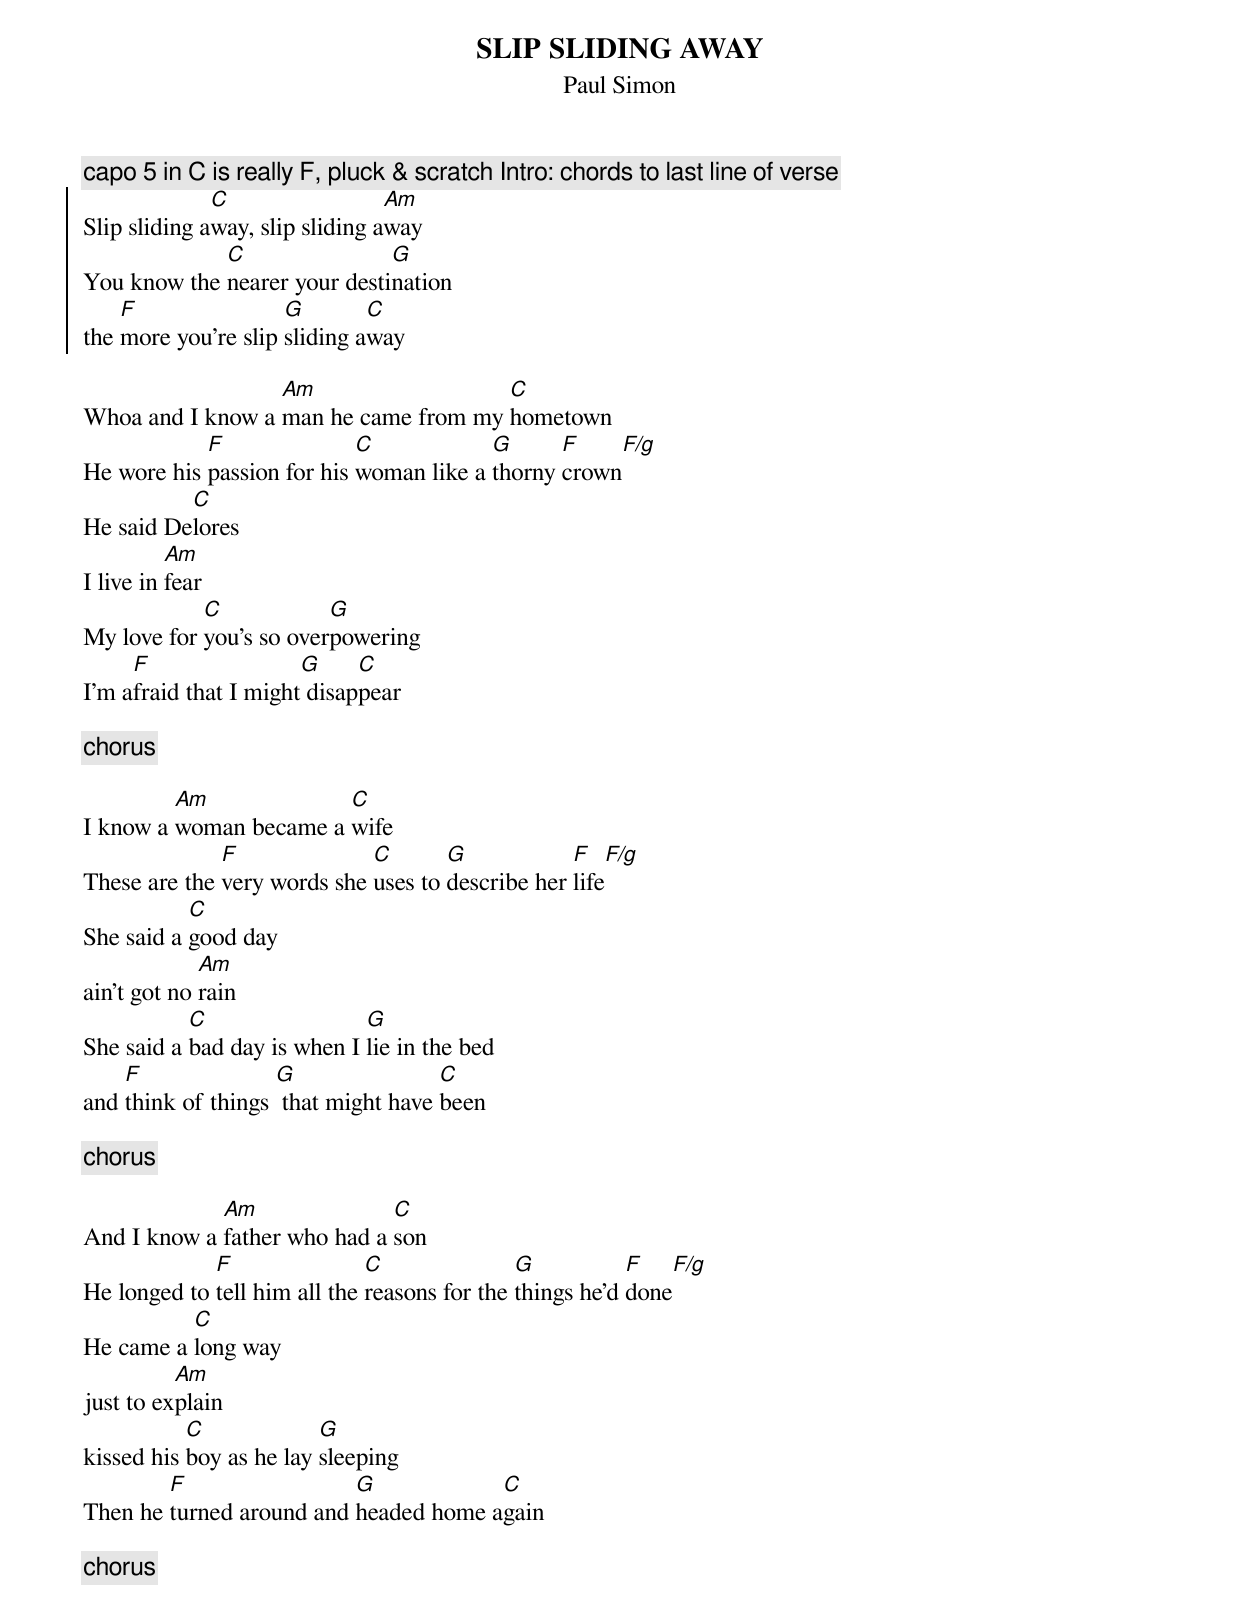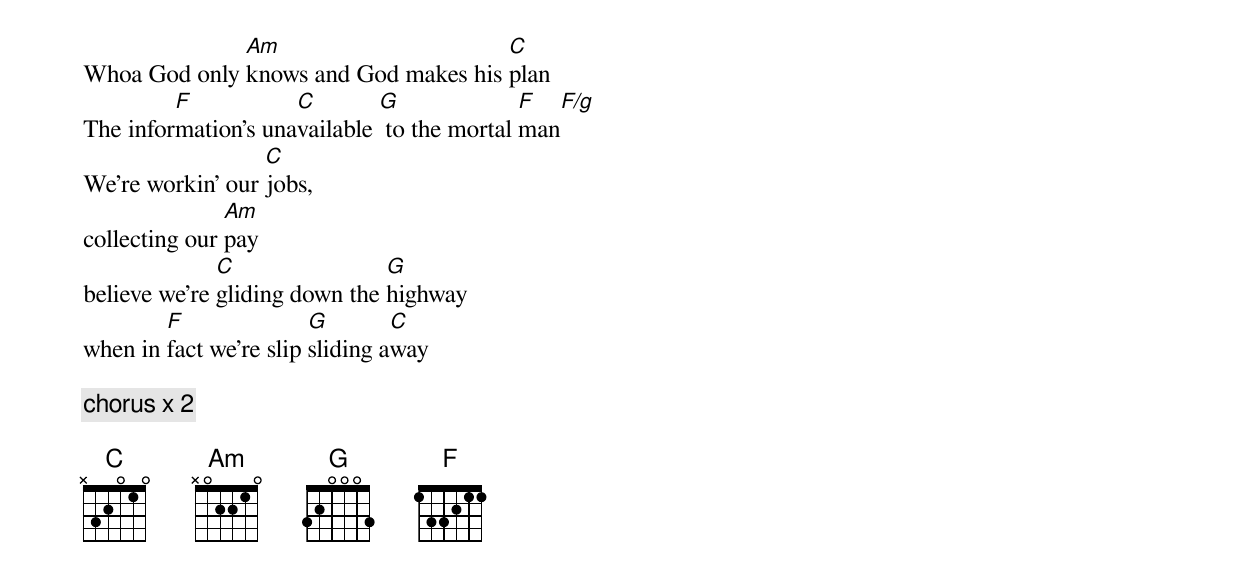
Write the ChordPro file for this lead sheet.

{title: SLIP SLIDING AWAY}
{subtitle: Paul Simon}
{c:capo 5 in C is really F, pluck & scratch Intro: chords to last line of verse}
{soc}
Slip sliding a[C]way, slip sliding a[Am]way
You know the [C]nearer your desti[G]nation
the [F]more you’re slip [G]sliding a[C]way
{eoc}

Whoa and I know a [Am]man he came from my [C]hometown
He wore his [F]passion for his [C]woman like a [G]thorny [F]crown[F/g]
He said De[C]lores
I live in [Am]fear
My love for [C]you's so over[G]powering
I'm a[F]fraid that I might[G] disap[C]pear

{c:chorus}

I know a [Am]woman became a [C]wife
These are the [F]very words she [C]uses to [G]describe her [F]life[F/g]
She said a [C]good day
ain't got no [Am]rain
She said a [C]bad day is when I [G]lie in the bed
and [F]think of things [G] that might have [C]been

{c:chorus}

And I know a [Am]father who had a [C]son
He longed to [F]tell him all the [C]reasons for the [G]things he'd [F]done[F/g]
He came a [C]long way
just to ex[Am]plain
kissed his [C]boy as he lay [G]sleeping
Then he [F]turned around and [G]headed home a[C]gain

{c:chorus}

Whoa God only [Am]knows and God makes his [C]plan
The infor[F]mation's una[C]vailable [G] to the mortal [F]man[F/g]
We're workin' our [C]jobs,
collecting our [Am]pay
believe we're [C]gliding down the [G]highway
when in [F]fact we're slip [G]sliding a[C]way

{c:chorus x 2}

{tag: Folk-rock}
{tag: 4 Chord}
